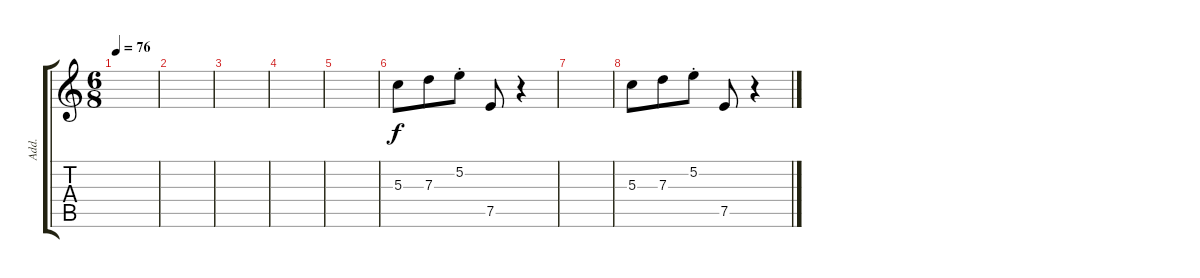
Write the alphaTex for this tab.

\track ("Add." "Add.") {instrument acousticguitarsteel}
\staff {score tabs}
\tuning (E4 B3 G3 D3 A2 E2) {hide}
\ts (6 8)
\tempo 76
\clef g2
\ks c
|
|
|
|
|
5.3.8 7.3.8 5.2{st}.8 7.5.8 r.4 |
|
5.3.8 7.3.8 5.2{st}.8 7.5.8 r.4
